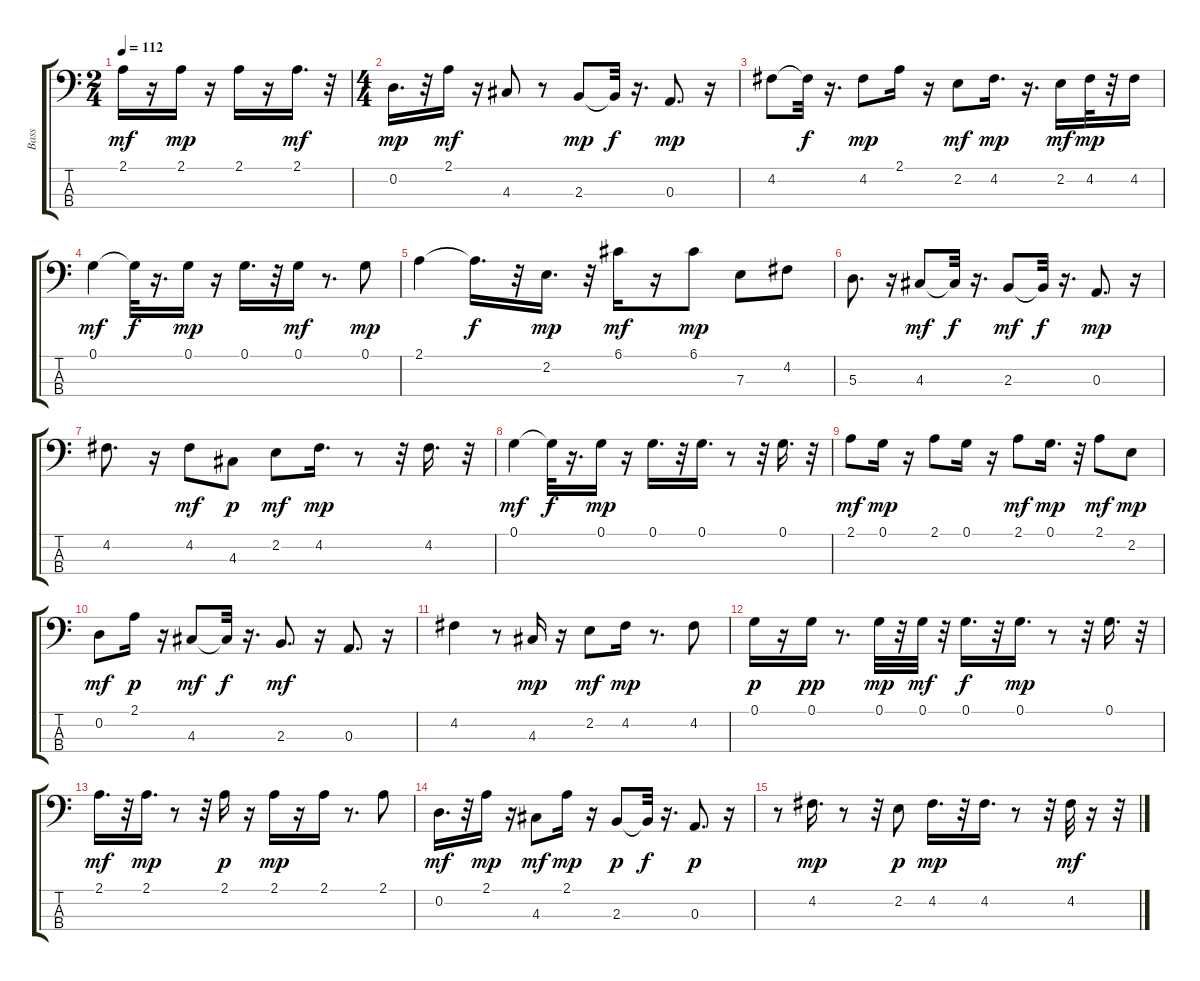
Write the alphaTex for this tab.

\track ("Bass" "Bass") {instrument electricbassfinger}
\staff {score tabs}
\tuning (G2 D2 A1 E1) {hide}
\ts (2 4)
\tempo 112
\clef f4
\ks c
2.1.16{dy mf} r.16 2.1.16{dy mp} r.16 2.1.16 r.16 2.1.16{d dy mf} r.32 |
\ts (4 4)
0.2.16{d dy mp} r.32 2.1.16{dy mf} r.16 4.3.8 r.8 2.3.8{dy mp} 2.3{t}.32{dy f} r.16{d} 0.3.8{d dy mp} r.16 |
4.2.8 4.2{t}.32{dy f} r.16{d} 4.2.8{dy mp} 2.1.16 r.16 2.2.8{dy mf} 4.2.16{d dy mp} r.16{d} 2.2.16{dy mf} 4.2.32{dy mp} r.32 4.2.16 |
0.1.4{dy mf} 0.1{t}.32{dy f} r.16{d} 0.1.16{dy mp} r.16 0.1.16{d} r.32 0.1.16{dy mf} r.8{d} 0.1.8{dy mp} |
2.1.4 2.1{t}.16{d dy f} r.32 2.2.16{d dy mp} r.32 6.1.16{dy mf} r.16 6.1.8{dy mp} 7.3.8 4.2.8 |
5.3.8{d} r.16 4.3.8{dy mf} 4.3{t}.32{dy f} r.16{d} 2.3.8{dy mf} 2.3{t}.32{dy f} r.16{d} 0.3.8{d dy mp} r.16 |
4.2.8{d} r.16 4.2.8{dy mf} 4.3.8{dy p} 2.2.8{dy mf} 4.2.16{d dy mp} r.8 r.32 4.2.16{d} r.32 |
0.1.4{dy mf} 0.1{t}.32{dy f} r.16{d} 0.1.16{dy mp} r.16 0.1.16{d} r.32 0.1.16{d} r.8 r.32 0.1.16{d} r.32 |
2.1.8{dy mf} 0.1.16{dy mp} r.16 2.1.8 0.1.16 r.16 2.1.8{dy mf} 0.1.16{d dy mp} r.32 2.1.8{dy mf} 2.2.8{dy mp} |
0.2.8{dy mf} 2.1.16{dy p} r.16 4.3.8{dy mf} 4.3{t}.32{dy f} r.16{d} 2.3.8{d dy mf} r.16 0.3.8{d} r.16 |
4.2.4 r.8 4.3.16{dy mp} r.16 2.2.8{dy mf} 4.2.16{dy mp} r.8{d} 4.2.8 |
0.1.16{dy p} r.16 0.1.16{dy pp} r.8{d} 0.1.32{dy mp} r.32 0.1.32{dy mf} r.32 0.1.16{d dy f} r.32 0.1.16{d dy mp} r.8 r.32 0.1.16{d} r.32 |
2.1.16{d dy mf} r.32 2.1.16{d dy mp} r.8 r.32 2.1.16{dy p} r.16 2.1.16{dy mp} r.16 2.1.16 r.8{d} 2.1.8 |
0.2.16{d dy mf} r.32 2.1.16{dy mp} r.16 4.3.8{dy mf} 2.1.16{dy mp} r.16 2.3.8{dy p} 2.3{t}.32{dy f} r.16{d} 0.3.8{d dy p} r.16 |
r.8 4.2.16{d dy mp} r.8 r.32 2.2.8{dy p} 4.2.16{d dy mp} r.32 4.2.16{d} r.8 r.32 4.2.32{dy mf} r.16 r.32
